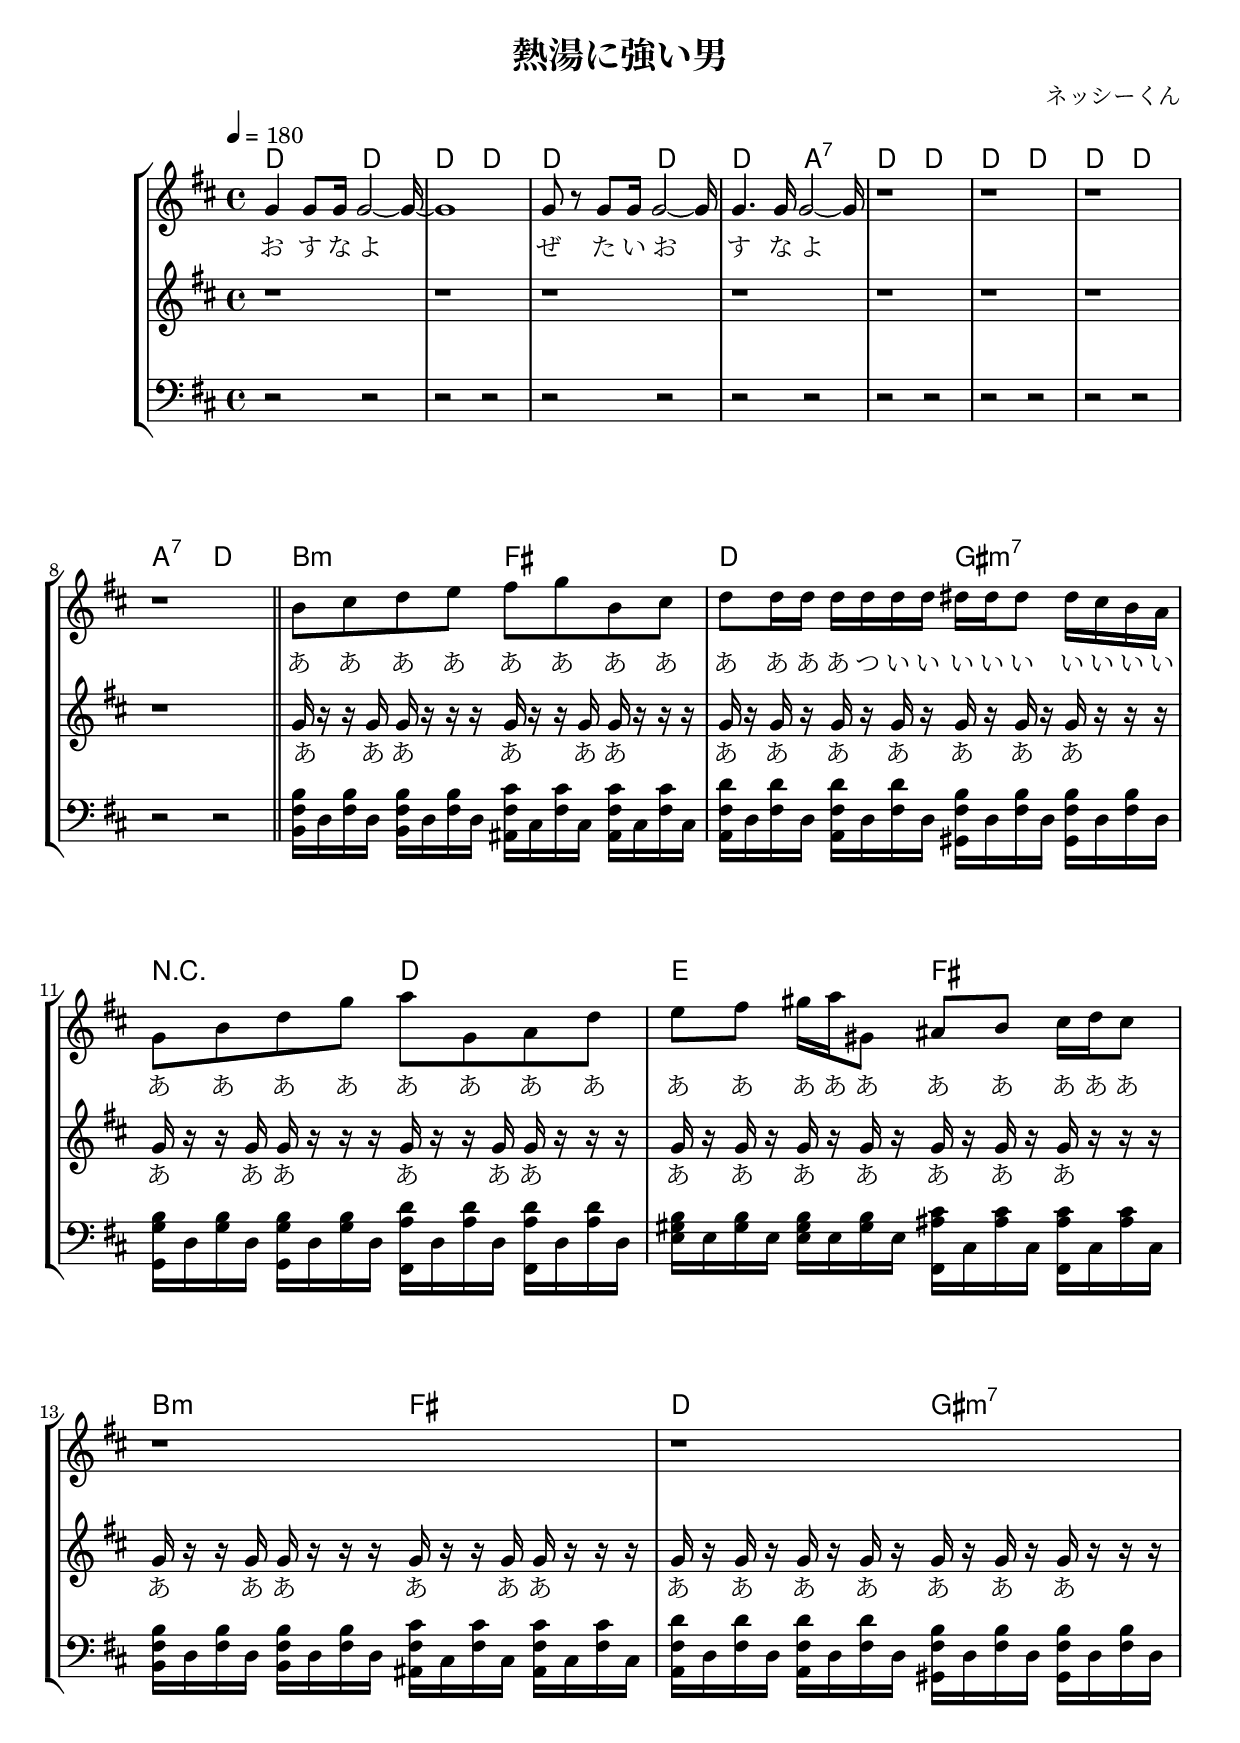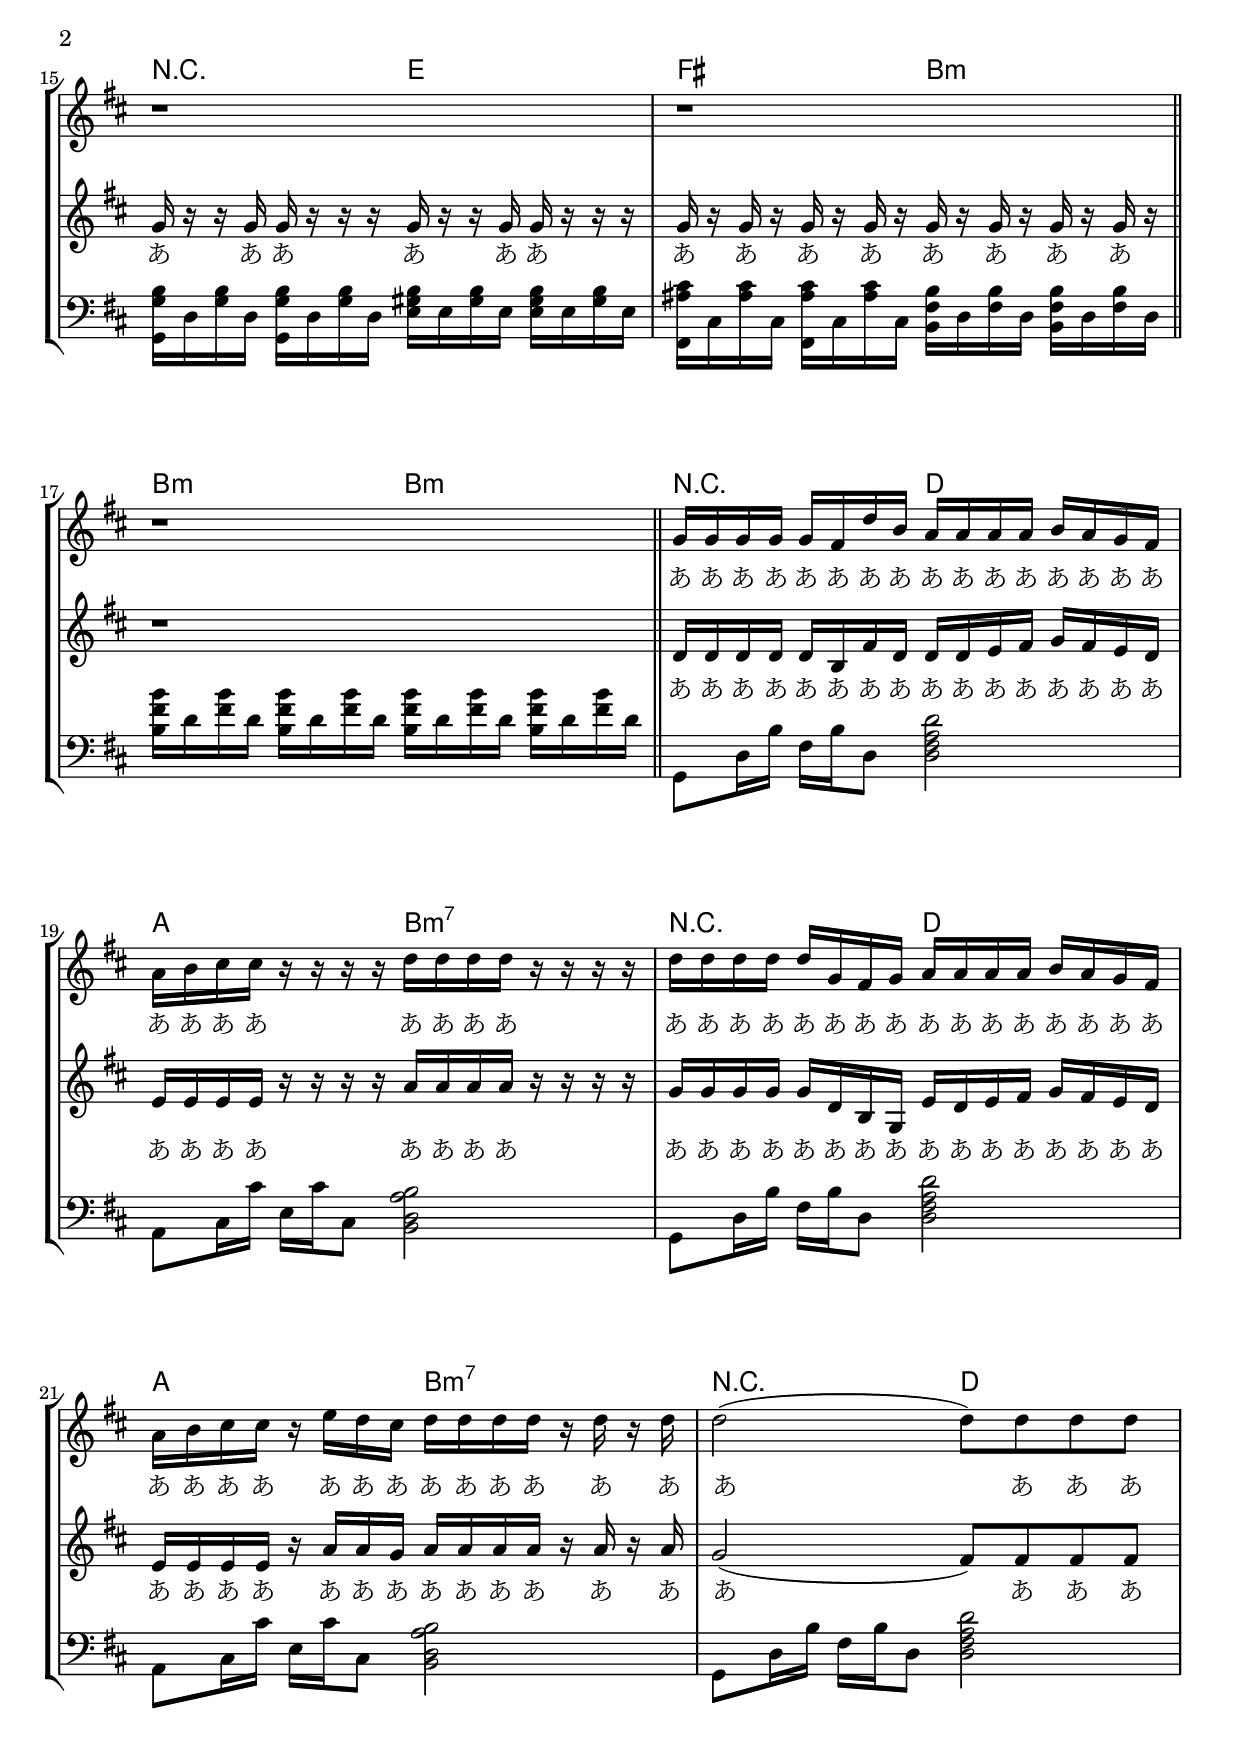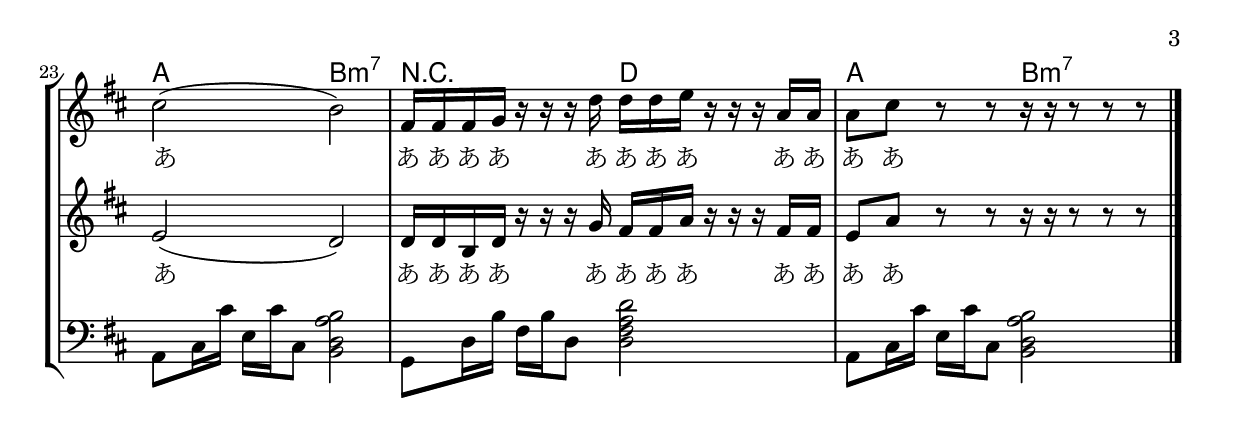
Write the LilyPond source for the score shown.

\version "2.12.1"

\header {
	title = \markup {熱湯に強い男}
	composer = \markup \center-column {ネッシーくん}
}

harmony = \chordmode {
	d2 d d d d d d a:7 d d d d d d a:7 d 

	b:m fis d gis:m7 r d e fis b:m fis d gis:m7 r e fis b:m 

	b:m b:m 

	r d a b:min7 r d a b:min7 r d a b:min7 r d a b:min7 
}

melody = {
	\set Staff.midiInstrument = #"mmi0.38"
		\key d \major
	\tempo 4 = 180
g'4  g'8  g'16  g'2~g'16~ 
	g'1 
	 g'8  r8  g'8  g'16  g'2~g'16 
	g'4.  g'16  g'2~g'16
	r1 r1 r1 r1 	\set Staff.midiInstrument = #"mmi0.38"
	b'8  cis''8  d''8  e''8  fis''8  g''8  b'8  cis''8 
	d''8  d''16  d''16  d''16  d''16  d''16  d''16  dis''16  dis''16  dis''8  dis''16  cis''16  b'16  a'16 
	g'8  b'8  d''8  g''8  a''8  g'8  a'8  d''8 
	e''8  fis''8  gis''16  a''16  gis'8  ais'8  b'8  cis''16  d''16  cis''8
	r1 r1 r1 r1 	r1   
	\set Staff.midiInstrument = #"Violin"
	g'16  g'16  g'16  g'16  g'16  fis'16  d''16  b'16  a'16  a'16  a'16  a'16  b'16  a'16  g'16  fis'16 
	a'16  b'16  cis''16  cis''16  r16  r16  r16  r16  d''16  d''16  d''16  d''16  r16  r16  r16  r16 
	d''16  d''16  d''16  d''16  d''16  g'16  fis'16  g'16  a'16  a'16  a'16  a'16  b'16  a'16  g'16  fis'16 
	a'16  b'16  cis''16  cis''16  r16  e''16  d''16  cis''16  d''16  d''16  d''16  d''16  r16  d''16  r16  d''16 
	d''2  (d''8)  d''8  d''8  d''8 
	cis''2  (b'2) 
	fis'16  fis'16  fis'16  g'16  r16  r16  r16  d''16  d''16  d''16  e''16  r16  r16  r16  a'16  a'16 
	a'8  cis''8  r8  r8  r16  r16  r8  r8  r8
	\bar "|."
}

words = \lyricmode {
	お  す  な  よ  ぜ  た  い  お  す  な  よ  
	あ  あ  あ  あ  あ  あ  あ  あ  あ  あ  あ  あ  つ  い  い  い  い  い  い  い  い  い  あ  あ  あ  あ  あ  あ  あ  あ  あ  あ  あ  あ  あ  あ  あ  あ  あ  あ  
	
	あ  あ  あ  あ  あ  あ  あ  あ  あ  あ  あ  あ  あ  あ  あ  あ  あ  あ  あ  あ  あ  あ  あ  あ  あ  あ  あ  あ  あ  あ  あ  あ  あ  あ  あ  あ  あ  あ  あ  あ  あ  あ  あ  あ  あ  あ  あ  あ  あ  あ  あ  あ  あ  あ  あ  あ  あ  あ  あ  あ  あ  あ  あ  あ  あ  あ  あ  あ  あ  あ  
}

secondmelody = {
	\set Staff.midiInstrument = #"mmi0.38"
		\key d \major
	\tempo 4 = 180
r1~ 
	r1
 	r1 r1 r1 r1 r1 r1 	\set Staff.midiInstrument = #"Timpani"
	g'16  r16  r16  g'16  g'16  r16  r16  r16  g'16  r16  r16  g'16  g'16  r16  r16  r16 
	g'16  r16  g'16  r16  g'16  r16  g'16  r16  g'16  r16  g'16  r16  g'16  r16  r16  r16 
	g'16  r16  r16  g'16  g'16  r16  r16  r16  g'16  r16  r16  g'16  g'16  r16  r16  r16 
	g'16  r16  g'16  r16  g'16  r16  g'16  r16  g'16  r16  g'16  r16  g'16  r16  r16  r16 
	g'16  r16  r16  g'16  g'16  r16  r16  r16  g'16  r16  r16  g'16  g'16  r16  r16  r16 
	g'16  r16  g'16  r16  g'16  r16  g'16  r16  g'16  r16  g'16  r16  g'16  r16  r16  r16 
	g'16  r16  r16  g'16  g'16  r16  r16  r16  g'16  r16  r16  g'16  g'16  r16  r16  r16 
	g'16  r16  g'16  r16  g'16  r16  g'16  r16  g'16  r16  g'16  r16  g'16  r16  g'16  r16
	r1   
	\set Staff.midiInstrument = #"Violin"
	d'16  d'16  d'16  d'16  d'16  b16  fis'16  d'16  d'16  d'16  e'16  fis'16  g'16  fis'16  e'16  d'16 
	e'16  e'16  e'16  e'16  r16  r16  r16  r16  a'16  a'16  a'16  a'16  r16  r16  r16  r16 
	g'16  g'16  g'16  g'16  g'16  d'16  b16  g16  e'16  d'16  e'16  fis'16  g'16  fis'16  e'16  d'16 
	e'16  e'16  e'16  e'16  r16  a'16  a'16  g'16  a'16  a'16  a'16  a'16  r16  a'16  r16  a'16 
	g'2  (fis'8)  fis'8  fis'8  fis'8 
	e'2  (d'2) 
	d'16  d'16  b16  d'16  r16  r16  r16  g'16  fis'16  fis'16  a'16  r16  r16  r16  fis'16  fis'16 
	e'8  a'8  r8  r8  r16  r16  r8  r8  r8
	\bar "|."
}

secondwords = \lyricmode {
	
	あ  あ  あ  あ  あ  あ  あ  あ  あ  あ  あ  あ  あ  あ  あ  あ  あ  あ  あ  あ  あ  あ  あ  あ  あ  あ  あ  あ  あ  あ  あ  あ  あ  あ  あ  あ  あ  あ  あ  あ  あ  あ  あ  あ  あ  あ  あ  あ  あ  あ  あ  あ  あ  
	
	あ  あ  あ  あ  あ  あ  あ  あ  あ  あ  あ  あ  あ  あ  あ  あ  あ  あ  あ  あ  あ  あ  あ  あ  あ  あ  あ  あ  あ  あ  あ  あ  あ  あ  あ  あ  あ  あ  あ  あ  あ  あ  あ  あ  あ  あ  あ  あ  あ  あ  あ  あ  あ  あ  あ  あ  あ  あ  あ  あ  あ  あ  あ  あ  あ  あ  あ  あ  あ  あ  
}

tempochange = {
	\tempo 4 = 180
	r1 | r1 | r1 | r1 | r1 | r1 | r1 | r1 \bar "||"
	\tempo 4 = 180
	r1 | r1 | r1 | r1 | r1 | r1 | r1 | r1 \bar "||"
	\tempo 4 = 180
	r1 \bar "||"
	\tempo 4 = 180
	r1 | r1 | r1 | r1 | r1 | r1 | r1 | r1 \bar "|."
}

mainacc = {
	\clef bass
	\set Staff.midiInstrument = #"Acoustic grand"
	\key d \major
	\tempo 4 = 180
	r2
	r2
	r2
	r2
	r2
	r2
	r2
	r2
	r2
	r2
	r2
	r2
	r2
	r2
	r2
	r2
	\bar "||"

	\set Staff.midiInstrument = #"Church organ"
	<b, fis b>16 d16 <fis b>16 d16   <b, fis b>16 d16 <fis b>16 d16
	<ais, fis cis'>16 cis16 <fis cis'>16 cis16   <ais, fis cis'>16 cis16 <fis cis'>16 cis16
	<a, fis d'>16 d16 <fis d'>16 d16   <a, fis d'>16 d16 <fis d'>16 d16
	<gis, fis b>16 d16 <fis b>16 d16   <gis, fis b>16 d16 <fis b>16 d16
	<g, g b>16 d16 <g b>16 d16   <g, g b>16 d16 <g b>16 d16
	<fis, a d'>16 d16 <a d'>16 d16   <fis, a d'>16 d16 <a d'>16 d16
	<e gis b>16 e16 <gis b>16 e16   <e gis b>16 e16 <gis b>16 e16
	<fis, ais cis'>16 cis16 <ais cis'>16 cis16   <fis, ais cis'>16 cis16 <ais cis'>16 cis16
	<b, fis b>16 d16 <fis b>16 d16   <b, fis b>16 d16 <fis b>16 d16
	<ais, fis cis'>16 cis16 <fis cis'>16 cis16   <ais, fis cis'>16 cis16 <fis cis'>16 cis16
	<a, fis d'>16 d16 <fis d'>16 d16   <a, fis d'>16 d16 <fis d'>16 d16
	<gis, fis b>16 d16 <fis b>16 d16   <gis, fis b>16 d16 <fis b>16 d16
	<g, g b>16 d16 <g b>16 d16   <g, g b>16 d16 <g b>16 d16
	<e gis b>16 e16 <gis b>16 e16   <e gis b>16 e16 <gis b>16 e16
	<fis, ais cis'>16 cis16 <ais cis'>16 cis16   <fis, ais cis'>16 cis16 <ais cis'>16 cis16
	<b, fis b>16 d16 <fis b>16 d16   <b, fis b>16 d16 <fis b>16 d16
	\bar "||"

	\set Staff.midiInstrument = #"Church organ"
	<b fis' b'>16 d'16 <fis' b'>16 d'16   <b fis' b'>16 d'16 <fis' b'>16 d'16
	<b fis' b'>16 d'16 <fis' b'>16 d'16   <b fis' b'>16 d'16 <fis' b'>16 d'16
	\bar "||"

	\set Staff.midiInstrument = #"Church organ"
	g,8 d16 b fis b d8
	<d fis a d'>2
	a,8 cis16 cis' e cis' cis8
	<b, d a b>2
	g,8 d16 b fis b d8
	<d fis a d'>2
	a,8 cis16 cis' e cis' cis8
	<b, d a b>2
	g,8 d16 b fis b d8
	<d fis a d'>2
	a,8 cis16 cis' e cis' cis8
	<b, d a b>2
	g,8 d16 b fis b d8
	<d fis a d'>2
	a,8 cis16 cis' e cis' cis8
	<b, d a b>2
	\bar "|."
}

subacc = {
	\clef bass
	\set Staff.midiInstrument = #"Acoustic grand"
	\key d \major
	\tempo 4 = 180
	r2
	r2
	r2
	r2
	r2
	r2
	r2
	r2
	r2
	r2
	r2
	r2
	r2
	r2
	r2
	r2
	\bar "||"

	\set Staff.midiInstrument = #"String Ensemble 1"
	<b, d fis b>2
	<ais, cis fis cis'>2
	<a, d fis d'>2
	<gis, d fis b>2
	<g, d g b>2
	<fis, d a d'>2
	<e e gis b>2
	<fis, cis ais cis'>2
	<b, d fis b>2
	<ais, cis fis cis'>2
	<a, d fis d'>2
	<gis, d fis b>2
	<g, d g b>2
	<e e gis b>2
	<fis, cis ais cis'>2
	<b, d fis b>2
	\bar "||"

	\set Staff.midiInstrument = #"Gunshot"
	<b d' fis' b'>4 <b d' fis' b'>4
	<b d' fis' b'>4 <b d' fis' b'>4
	\bar "||"

	\set Staff.midiInstrument = #"Electric Grand"
	g,16 d fis b b fis d g,
	d16 fis a d' d' a fis d
	a,16 cis e cis' cis' e cis a,
	b,16 d a b b a d b,
	g,16 d fis b b fis d g,
	d16 fis a d' d' a fis d
	a,16 cis e cis' cis' e cis a,
	b,16 d a b b a d b,
	g,16 d fis b b fis d g,
	d16 fis a d' d' a fis d
	a,16 cis e cis' cis' e cis a,
	b,16 d a b b a d b,
	g,16 d fis b b fis d g,
	d16 fis a d' d' a fis d
	a,16 cis e cis' cis' e cis a,
	b,16 d a b <b, d a b>4
	\bar "|."
}

percA = {
	\drummode {
	r4 hh4 hh4 hh4  |hh4 hh4 hh4 hh4  |hh4 hh4 hh4 hh4  |hh4 hh4 hh4 hh4  |r4 hh4 hh4 hh4  |hh4 hh4 hh4 hh4  |hh4 hh4 hh4 hh4  |r1  \bar "||"
	r1  |hh4 hh4 hh4 hh4  |r1  |hh4 hh4 hh4 hh4  |r1  |hh4 hh4 hh4 hh4  |r1  |hh4 hh4 hh2  \bar "||"
	r1  \bar "||"
	r4 hh4 hh4 hh4  |hh4 hh4 hh4 hh4  |hh4 hh4 hh4 hh4  |hh4 hh4 hh4 hh4  |r4 hh4 hh4 hh4  |hh4 hh4 hh4 hh4  |hh4 hh4 hh4 hh4  |r1  \bar "|."
	}
}

percB = {
	\drummode {
	r4 sn8 sn4. sn4  |r4 sn8 sn4. sn4  |r4 sn8 sn4. sn4  |r4 sn8 sn4. sn4  |r4 sn8 sn4. sn4  |r4 sn8 sn4. sn4  |r4 sn8 sn4. sn4  |sn16 sn16 sn16 sn16 sn16 sn16 sn16 sn16 sn16 sn16 sn16 sn16 sn16 sn16 sn16 sn16  \bar "||"
	sn4 sn4 sn4 sn4  |r4 sn2 sn8. sn16  |sn4 sn4 sn4 sn4  |r4 sn2 sn8. sn16  |sn4 sn4 sn4 sn4  |r4 sn2 sn8. sn16  |sn4 sn4 sn4 sn4  |r4 sn4 r16 sn16 sn16 sn16 sn16 sn16 sn16 sn16  \bar "||"
	sn16 sn16 sn16 sn16 sn16 sn16 sn16 sn16 sn16 sn16 sn16 sn16 sn16 sn16 sn16 sn16  \bar "||"
	r4 sn8 sn4. sn4  |r4 sn8 sn4. sn4  |r4 sn8 sn4. sn4  |r4 sn8 sn4. sn4  |r4 sn8 sn4. sn4  |r4 sn8 sn4. sn4  |r4 sn8 sn4. sn4  |sn16 sn16 sn16 sn16 sn16 sn16 sn16 sn16 sn16 sn16 sn16 sn16 sn16 sn16 sn16 sn16  \bar "|."
	}
}

percC = {
	\drummode {
	bd4 bd4 bd4 bd4  |bd4 bd4 bd4 bd8 bd8  |bd4 bd4 bd4 bd4  |bd4 bd4 bd4 bd8 bd8  |bd4 bd4 bd4 bd4  |bd4 bd4 bd4 bd8 bd8  |bd4 bd4 bd4 bd4  |bd4 bd4 bd8 bd8 bd8 bd8  \bar "||"
	bd16 bd16 bd16 bd16 bd16 bd16 bd16 bd16 bd16 bd16 bd16 bd16 bd16 bd16 bd16 bd16  |bd8 bd8 bd8 bd8 bd8 bd8 bd8 bd8  |bd16 bd16 bd16 bd16 bd16 bd16 bd16 bd16 bd16 bd16 bd16 bd16 bd16 bd16 bd16 bd16  |bd8 bd8 bd8 bd8 bd8 bd8 bd8 bd8  |bd16 bd16 bd16 bd16 bd16 bd16 bd16 bd16 bd16 bd16 bd16 bd16 bd16 bd16 bd16 bd16  |bd8 bd8 bd8 bd8 bd8 bd8 bd8 bd8  |bd16 bd16 bd16 bd16 bd16 bd16 bd16 bd16 bd16 bd16 bd16 bd16 bd16 bd16 bd16 bd16  |bd8 bd8 bd8 bd8 bd8 bd8 bd8 bd8  \bar "||"
	bd4 bd4 bd8 bd8 bd8 bd8  \bar "||"
	bd4 bd4 bd4 bd4  |bd4 bd4 bd4 bd8 bd8  |bd4 bd4 bd4 bd4  |bd4 bd4 bd4 bd8 bd8  |bd4 bd4 bd4 bd4  |bd4 bd4 bd4 bd8 bd8  |bd4 bd4 bd4 bd4  |bd4 bd4 bd8 bd8 bd8 bd8  \bar "|."
	}
}

percD = {
	\drummode {
	r8 hhp4 hhp4 hhp4 hhp8  |r8 hhp4 hhp4 hhp4 hhp8  |r8 hhp4 hhp4 hhp4 hhp8  |r8 hhp4 hhp4 hhp4 hhp8  |r8 hhp4 hhp4 hhp4 hhp8  |r8 hhp4 hhp4 hhp4 hhp8  |r8 hhp4 hhp4 hhp4 hhp8  |r8 hhp4 hhp4 hhp4 hhp8  \bar "||"
	r1  |r8 hho4 hho4 hho4 hho8  |r1  |r8 hho4 hho4 hho4 hho8  |r1  |r8 hho4 hho4 hho4 hho8  |r1  |r8 hho4 hho2 r8  \bar "||"
	r8 hhp4 hhp4 hhp4 hhp8  \bar "||"
	r8 hhp4 hhp4 hhp4 hhp8  |r8 hhp4 hhp4 hhp4 hhp8  |r8 hhp4 hhp4 hhp4 hhp8  |r8 hhp4 hhp4 hhp4 hhp8  |r8 hhp4 hhp4 hhp4 hhp8  |r8 hhp4 hhp4 hhp4 hhp8  |r8 hhp4 hhp4 hhp4 hhp8  |r8 hhp4 hhp4 hhp4 hhp8  \bar "|."
	}
}

percE = {
	\drummode {
	cymc1  |r1 |r1 |r1 |cymc1  |r1 |r1 |r1 \bar "||"
	cymc4 cymc4 cymc4 cymc4  |r1 |cymc4 cymc4 cymc4 cymc4  |r1 |cymc4 cymc4 cymc4 cymc4  |r1 |cymc4 cymc4 cymc4 cymc4  |r1 \bar "||"
	cymc1  \bar "||"
	cymc1  |r1 |r1 |r1 |cymc1  |r1 |r1 |r1 \bar "|."
	}
}

percF = {
	\drummode {
	r1 | r1 | r1 | r1 | r1 | r1 | r1 | r1 \bar "||"
	r8 tommh2 tommh8. tommh16 tommh8  |r1 |r8 tommh2 tommh8. tommh16 tommh8  |r1 |r8 tommh2 tommh8. tommh16 tommh8  |r1 |r8 tommh2 tommh8. tommh16 tommh8  |r1 \bar "||"
	r1 \bar "||"
	r1 | r1 | r1 | r1 | r1 | r1 | r1 | r1 \bar "|."
	}
}

percG = {
	\drummode {
	r1 | r1 | r1 | r1 | r1 | r1 | r1 | r1 \bar "||"
	r4. toml16 toml2 toml16  |r1 |r4. toml16 toml2 toml16  |r1 |r4. toml16 toml2 toml16  |r1 |r4. toml16 toml2 toml16  |r1 \bar "||"
	r1 \bar "||"
	r1 | r1 | r1 | r1 | r1 | r1 | r1 | r1 \bar "|."
	}
}

\score {
	<<
		\new StaffGroup <<
			\new ChordNames {\harmony}
			\new Voice = "melody" {\melody}
			\new Lyrics \lyricsto "melody" \words
			\new Voice = "secondmelody" {\secondmelody}
			\new Lyrics \lyricsto "secondmelody" \secondwords
			\new Staff = "mainacc" {\mainacc}
		>>
	>>
	\layout { }
}
